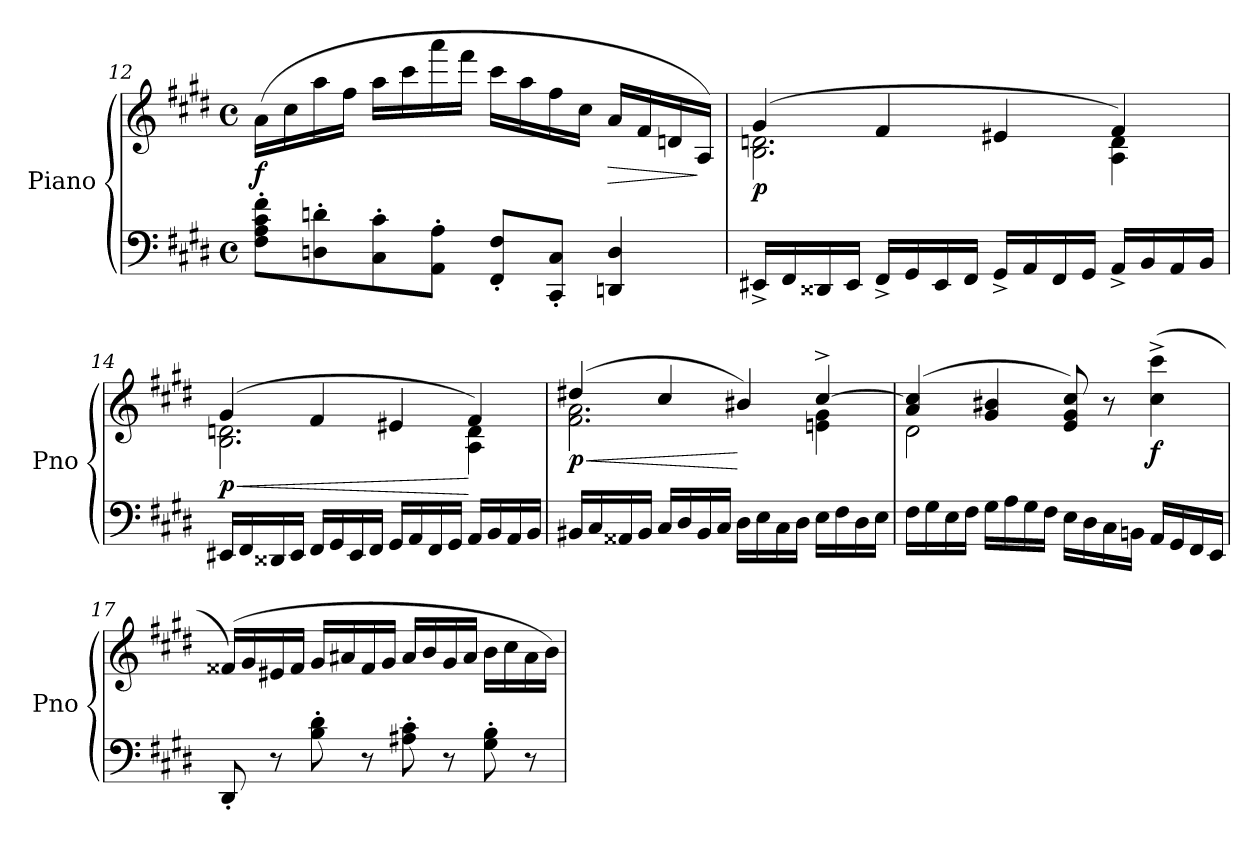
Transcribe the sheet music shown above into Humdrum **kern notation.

**kern	**kern	**dynam
*part1	*part1	*part1
*staff2	*staff1	*staff1/2
*I"Piano	*	*
*I'Pno	*	*
*clefF4	*clefG2	*
*k[f#c#g#d#]	*k[f#c#g#d#]	*
*M4/4	*M4/4	*
*met(c)	*met(c)	*
=12	=12	=12
!	!	!LO:DY:b
8F#\' 8A\' 8c#\' 8f#\'L	(16a\LL	f
.	16cc#\	.
8Dn\' 8dn\'	16aa\	.
.	16ff#\JJ	.
8C#\' 8c#\'	16aa\LL	.
.	16ccc#\	.
8AA\' 8A\'J	16aaa\	.
.	16fff#\JJ	.
8FF#/' 8F#/'L	16ccc#\LL	.
.	16aa\	.
8CC#/' 8C#/'J	16ff#\	.
.	16cc#\JJ	.
!	!	!LO:HP:b
4DDn/ 4D/	16a/LL	>
.	16f#/	.
.	16dn/	.
.	16A/JJ)	]
!!LO:LB:g=z
=13	=13	=13
*	*^	*
!	!	!	!LO:DY:b
16EE#X^/LL	(4g#/	2.B\ 2.dn\	p
16FF#/	.	.	.
16DD##X/	.	.	.
16EE#/JJ	.	.	.
16FF#^/LL	4f#/	.	.
16GG#/	.	.	.
16EE#/	.	.	.
16FF#/JJ	.	.	.
16GG#^/LL	4e#X/	.	.
16AA/	.	.	.
16FF#/	.	.	.
16GG#/JJ	.	.	.
16AA^/LL	4f#/)	4A\ 4d\	.
16BB/	.	.	.
16AA/	.	.	.
16BB/JJ	.	.	.
=14	=14	=14	=14
!	!	!	!LO:HP:b
!	!	!	!LO:DY:n=1:b
16EE#X/LL	(4g#/	2.B\ 2.dn\	< p
16FF#/	.	.	.
16DD##X/	.	.	.
16EE#/JJ	.	.	.
16FF#/LL	4f#/	.	.
16GG#/	.	.	.
16EE#/	.	.	.
16FF#/JJ	.	.	.
16GG#/LL	4e#X/	.	.
16AA/	.	.	.
16FF#/	.	.	.
16GG#/JJ	.	.	.
16AA/LL	4f#/)	4A\ 4d\	[
16BB/	.	.	.
16AA/	.	.	.
16BB/JJ	.	.	.
!!LO:LB:g=z	!!
=15	=15	=15	=15
!	!	!	!LO:HP:b
!	!	!	!LO:DY:n=1:b
16BB#X/LL	(4dd#X/	2.f#\ 2.a\	< p
16C#/	.	.	.
16AA##X/	.	.	.
16BB#/JJ	.	.	.
16C#/LL	4cc#/	.	.
16D#/	.	.	.
16BB#/	.	.	.
16C#/JJ	.	.	.
16D#\LL	4b#X/)	.	[
16E\	.	.	.
16C#\	.	.	.
16D#\JJ	.	.	.
!	!	!	!LO:DY:n=2:b
16E\LL	[4cc#^/	4en\ 4g#\	other-dynamics
16F#\	.	.	.
16D#\	.	.	.
16E\JJ	.	.	.
=16	=16	=16	=16
16F#\LL	(4a/ 4cc#/]	2d#\	.
16G#\	.	.	.
16E\	.	.	.
16F#\JJ	.	.	.
16G#\LL	4g#/ 4b#X/	.	.
16A\	.	.	.
16G#\	.	.	.
16F#\JJ	.	.	.
16E\LL	8e/ 8g#/ 8cc#/)	2ryy	.
16D#\	.	.	.
16C#\	8r	.	.
16BBn\JJ	.	.	.
!	!	!	!LO:DY:b
16AA/LL	(>4cc#\^ 4ccc#\^	.	f
16GG#/	.	.	.
16FF#/	.	.	.
16EE/JJ	.	.	.
*	*v	*v	*
!!LO:LB:g=z
=17	=17	=17
8DD#'/	(16f##X/LL)	.
.	16g#/	.
8r	16e#X/	.
.	16f##/JJ	.
8B\' 8d#\'	16g#/LL	.
.	16a#X/	.
8r	16f##/	.
.	16g#/JJ	.
8A#X\' 8c#\'	16a#/LL	.
.	16b/	.
8r	16g#/	.
.	16a#/JJ	.
8G#\' 8B\'	16b\LL	.
.	16cc#\	.
8r	16a#\	.
.	16b\JJ)	.
=	=	=
*-	*-	*-
